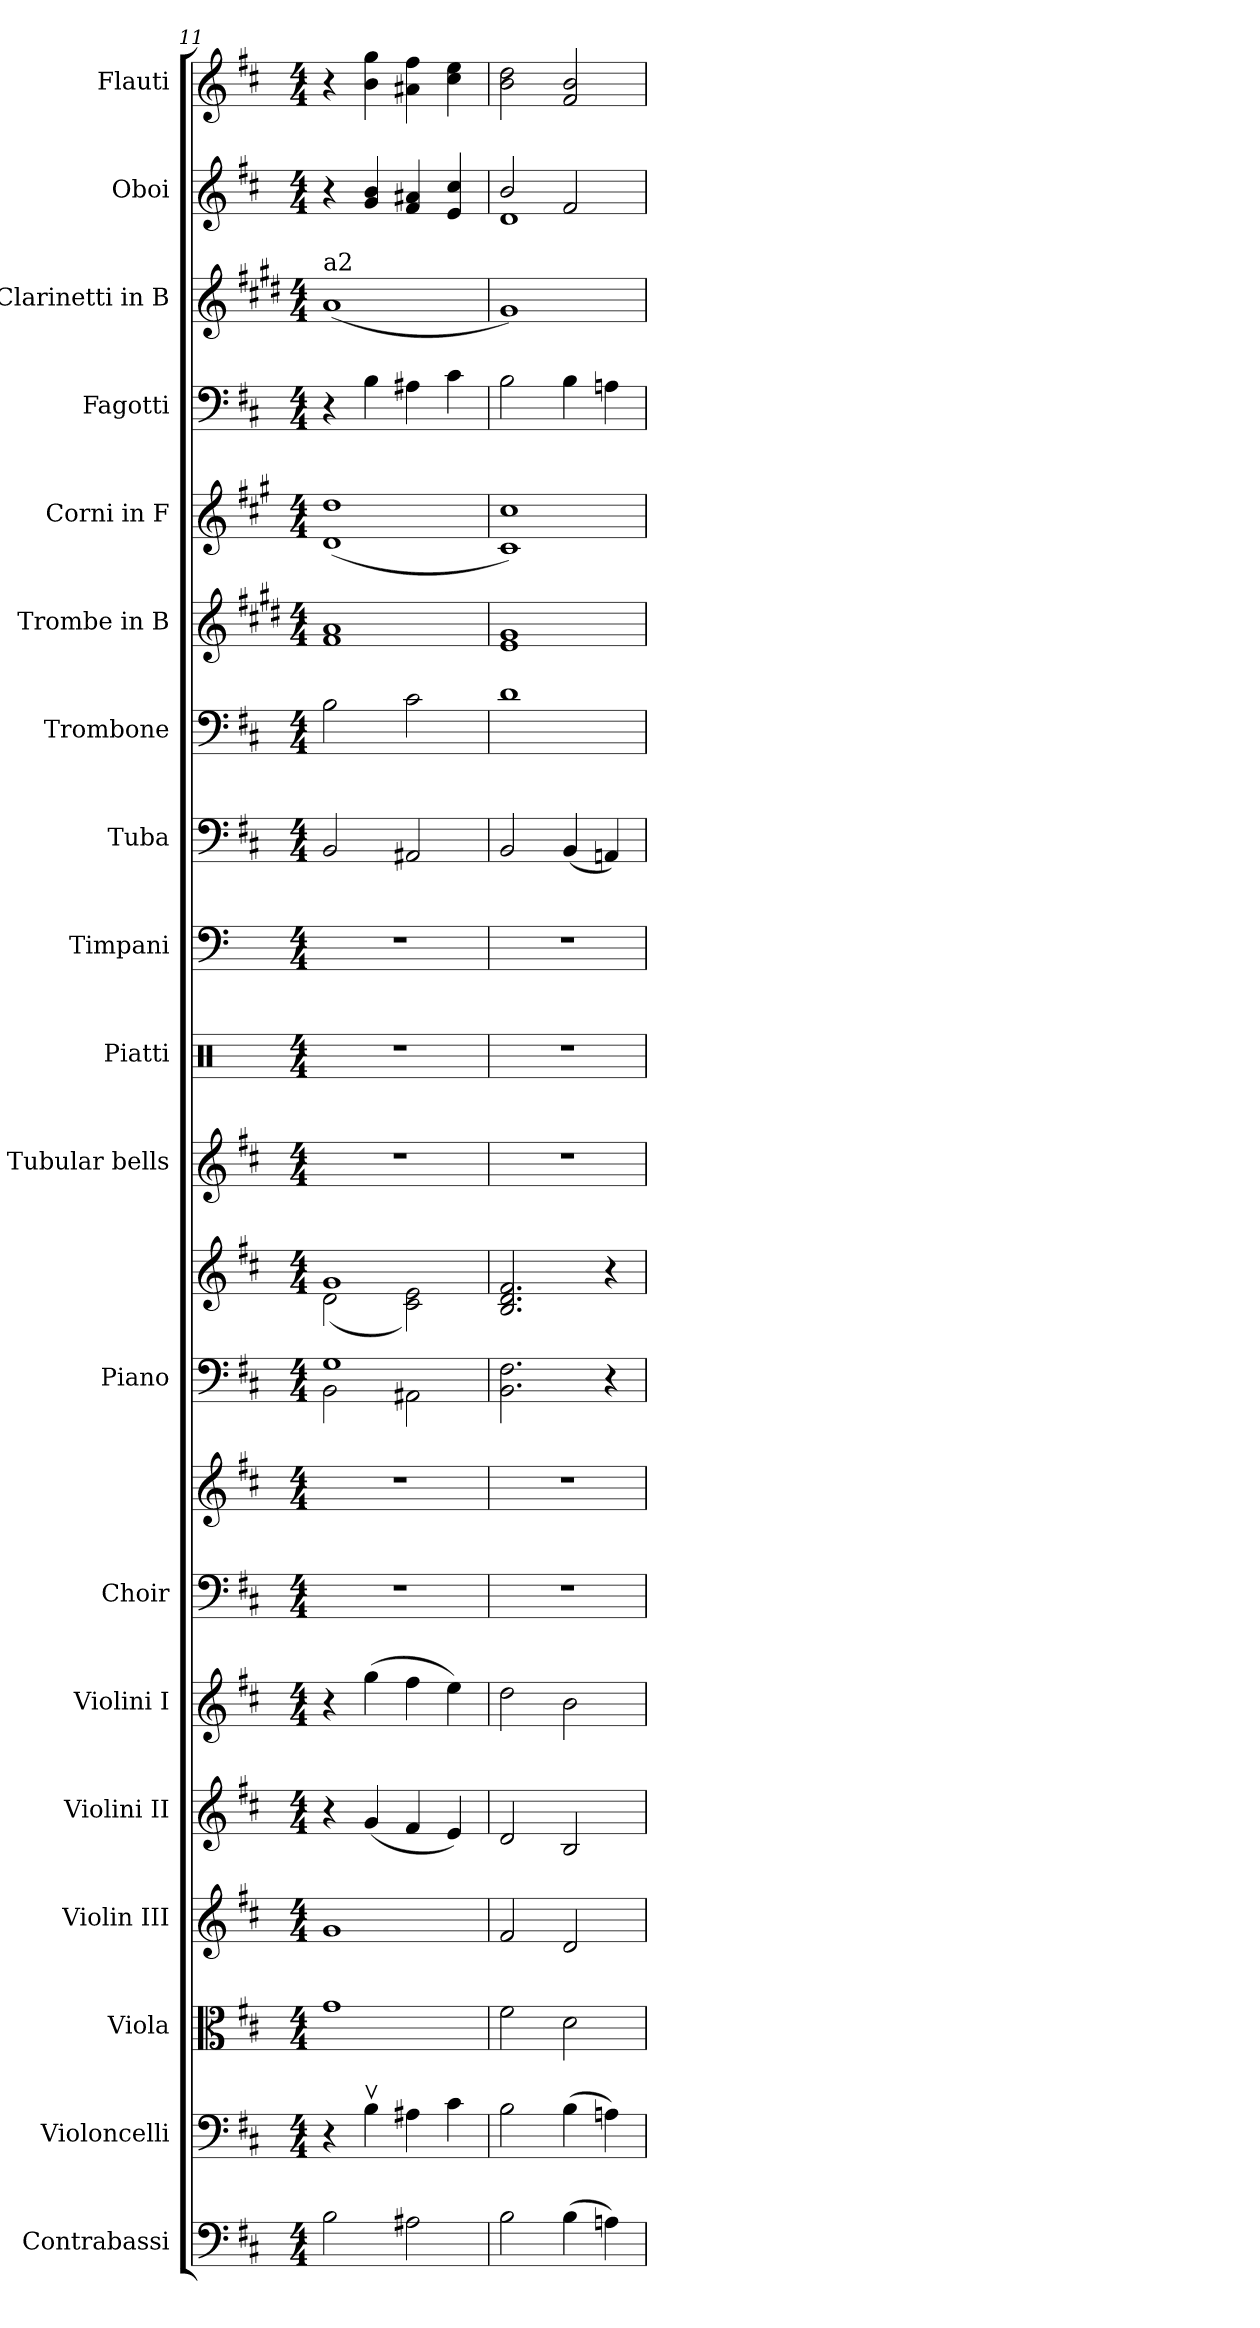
**kern	**kern	**kern	**kern	**kern	**kern	**kern	**kern	**kern	**kern	**kern	**kern	**kern	**kern	**kern	**kern	**kern	**kern	**kern	**kern	**kern
*part19	*part18	*part17	*part16	*part15	*part14	*part13	*part13	*part12	*part12	*part11	*part10	*part9	*part8	*part7	*part6	*part5	*part4	*part3	*part2	*part1
*staff21	*staff20	*staff19	*staff18	*staff17	*staff16	*staff15	*staff14	*staff13	*staff12	*staff11	*staff10	*staff9	*staff8	*staff7	*staff6	*staff5	*staff4	*staff3	*staff2	*staff1
*I"Contrabassi	*I"Violoncelli	*I"Viola	*I"Violin III	*I"Violini II	*I"Violini I	*I"Choir	*	*I"Piano	*	*I"Tubular bells	*I"Piatti	*I"Timpani	*I"Tuba	*I"Trombone	*I"Trombe in B	*I"Corni in F	*I"Fagotti	*I"Clarinetti in B	*I"Oboi	*I"Flauti
*	*	*	*I'Vln. II	*	*	*	*	*	*	*	*	*	*	*	*	*	*	*	*	*
*clefF4	*clefF4	*clefC3	*clefG2	*clefG2	*clefG2	*clefF4	*clefG2	*clefF4	*clefG2	*clefG2	*clefX	*clefF4	*clefF4	*clefF4	*clefG2	*clefG2	*clefF4	*clefG2	*clefG2	*clefG2
*ITrd7c12	*	*	*	*	*	*	*	*	*	*	*	*	*	*	*ITrd1c2	*ITrd4c7	*	*ITrd1c2	*	*
*k[f#c#]	*k[f#c#]	*k[f#c#]	*k[f#c#]	*k[f#c#]	*k[f#c#]	*k[f#c#]	*k[f#c#]	*k[f#c#]	*k[f#c#]	*k[f#c#]	*k[]	*k[]	*k[f#c#]	*k[f#c#]	*k[f#c#]	*k[f#c#]	*k[f#c#]	*k[f#c#]	*k[f#c#]	*k[f#c#]
*D:	*D:	*D:	*D:	*D:	*D:	*D:	*D:	*D:	*D:	*D:	*C:	*C:	*D:	*D:	*D:	*D:	*D:	*D:	*D:	*D:
*M4/4	*M4/4	*M4/4	*M4/4	*M4/4	*M4/4	*M4/4	*M4/4	*M4/4	*M4/4	*M4/4	*M4/4	*M4/4	*M4/4	*M4/4	*M4/4	*M4/4	*M4/4	*M4/4	*M4/4	*M4/4
=11	=11	=11	=11	=11	=11	=11	=11	=11	=11	=11	=11	=11	=11	=11	=11	=11	=11	=11	=11	=11
*	*	*	*	*	*	*	*	*^	*^	*	*	*	*	*	*	*	*	*	*	*
!	!	!	!	!	!	!	!	!	!	!	!	!	!	!	!	!	!	!	!	!LO:TX:a:t=a2	!	!
2BBi\	4r	1gi	1gi	4r	4r	1r	1r	1Gi	2BBi\	1gi	(2di\	1r	1r	1r	2BBi/	2Bi\	1ei 1gi	(1Gi 1gi	4r	(1gi	4r	4r
.	4Bvi\	.	.	(4gi/	(4ggi\	.	.	.	.	.	.	.	.	.	.	.	.	.	4Bi\	.	4gi/ 4bi	4bi\ 4ggi
2AA#Xi\	4A#Xi\	.	.	4f#i/	4ff#i\	.	.	.	2AA#Xi\	.	2c#i\ 2ei)	.	.	.	2AA#Xi/	2c#i\	.	.	4A#Xi\	.	4f#i/ 4a#Xi	4a#Xi\ 4ff#i
.	4c#i\	.	.	4ei/)	4eei\)	.	.	.	.	.	.	.	.	.	.	.	.	.	4c#i\	.	4ei/ 4cc#i	4cc#i\ 4eei
*	*	*	*	*	*	*	*	*v	*v	*	*	*	*	*	*	*	*	*	*	*	*	*
*	*	*	*	*	*	*	*	*	*v	*v	*	*	*	*	*	*	*	*	*	*	*
=12	=12	=12	=12	=12	=12	=12	=12	=12	=12	=12	=12	=12	=12	=12	=12	=12	=12	=12	=12	=12
*	*	*	*	*	*	*	*	*	*	*	*	*	*	*	*	*	*	*	*^	*
2BBi\	2Bi\	2f#i\	2f#i/	2di/	2ddi\	1r	1r	2.BBi\ 2.F#i	2.Bi/ 2.di 2.f#i	1r	1r	1r	2BBi/	1di	1di 1f#i	1F#i 1f#i)	2Bi\	1f#i)	2bi/	1di	2bi\ 2ddi
(4BBi\	(4Bi\	2di\	2di/	2Bi/	2bi\	.	.	.	.	.	.	.	(4BBi/	.	.	.	4Bi\	.	2f#i/	.	2f#i/ 2bi
4AAni\)	4Ani\)	.	.	.	.	.	.	4r	4r	.	.	.	4AAni/)	.	.	.	4Ani\	.	.	.	.
*	*	*	*	*	*	*	*	*	*	*	*	*	*	*	*	*	*	*	*v	*v	*
=	=	=	=	=	=	=	=	=	=	=	=	=	=	=	=	=	=	=	=	=
*-	*-	*-	*-	*-	*-	*-	*-	*-	*-	*-	*-	*-	*-	*-	*-	*-	*-	*-	*-	*-
